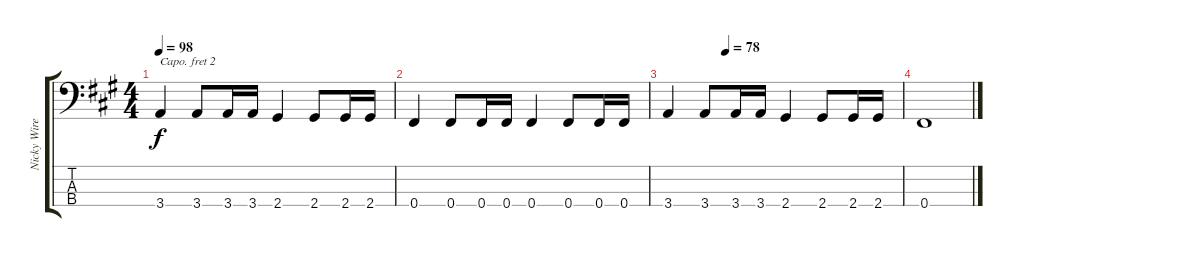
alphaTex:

\track ("Nicky Wire (Bass)" "Nicky Wire") {instrument electricbasspick}
\staff {score tabs}
\capo 2
\tuning (G2 D2 A1 E1) {hide}
\ts (4 4)
\tempo 98
\clef f4
\ks a
3.4.4{dy f} 3.4.8 3.4.16 3.4.16 2.4.4 2.4.8 2.4.16 2.4.16 |
0.4.4 0.4.8 0.4.16 0.4.16 0.4.4 0.4.8 0.4.16 0.4.16 |
\tempo (78 0.25)
3.4.4 3.4.8 3.4.16 3.4.16 2.4.4 2.4.8 2.4.16 2.4.16 |
0.4.1
